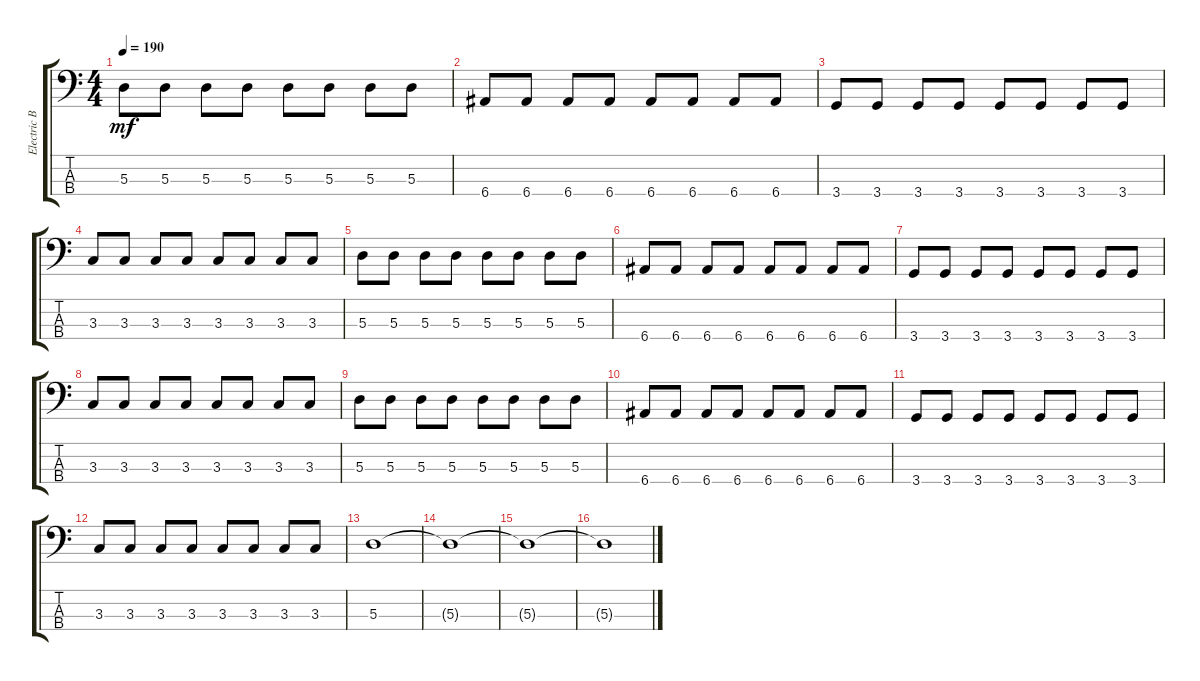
\track ("Electric Bass" "Electric B") {instrument electricbassfinger}
\staff {score tabs}
\tuning (G2 D2 A1 E1) {hide}
\ts (4 4)
\tempo 190
\clef f4
\ks c
5.3.8{dy mf} 5.3.8 5.3.8 5.3.8 5.3.8 5.3.8 5.3.8 5.3.8 |
6.4.8 6.4.8 6.4.8 6.4.8 6.4.8 6.4.8 6.4.8 6.4.8 |
3.4.8 3.4.8 3.4.8 3.4.8 3.4.8 3.4.8 3.4.8 3.4.8 |
3.3.8 3.3.8 3.3.8 3.3.8 3.3.8 3.3.8 3.3.8 3.3.8 |
5.3.8 5.3.8 5.3.8 5.3.8 5.3.8 5.3.8 5.3.8 5.3.8 |
6.4.8 6.4.8 6.4.8 6.4.8 6.4.8 6.4.8 6.4.8 6.4.8 |
3.4.8 3.4.8 3.4.8 3.4.8 3.4.8 3.4.8 3.4.8 3.4.8 |
3.3.8 3.3.8 3.3.8 3.3.8 3.3.8 3.3.8 3.3.8 3.3.8 |
5.3.8 5.3.8 5.3.8 5.3.8 5.3.8 5.3.8 5.3.8 5.3.8 |
6.4.8 6.4.8 6.4.8 6.4.8 6.4.8 6.4.8 6.4.8 6.4.8 |
3.4.8 3.4.8 3.4.8 3.4.8 3.4.8 3.4.8 3.4.8 3.4.8 |
3.3.8 3.3.8 3.3.8 3.3.8 3.3.8 3.3.8 3.3.8 3.3.8 |
5.3.1 |
5.3{t}.1 |
5.3{t}.1 |
5.3{t}.1
